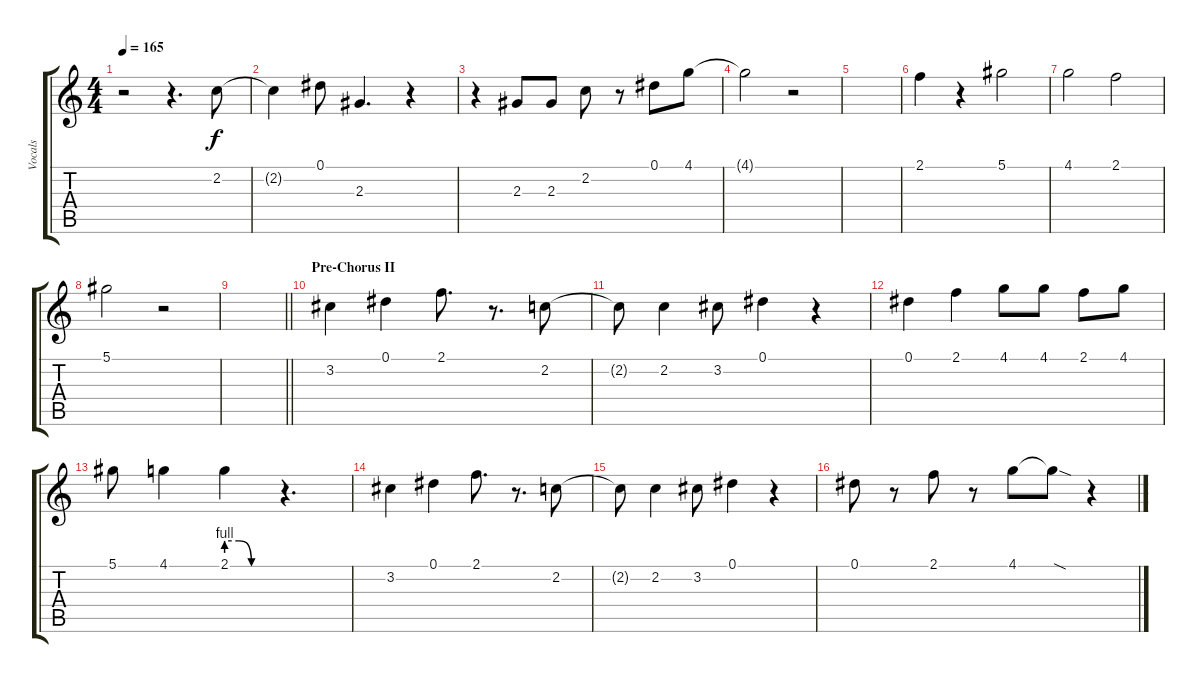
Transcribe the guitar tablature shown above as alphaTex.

\track ("Vocals" "Vocals") {instrument electricguitarclean}
\staff {score tabs}
\tuning (Eb4 Bb3 Gb3 Db3 Ab2 Eb2) {hide}
\ts (4 4)
\tempo 165
\clef g2
\ks c
r.2{dy f} r.4{d} 2.2.8 |
2.2{t}.4 0.1.8 2.3.4{d} r.4 |
r.4 2.3.8 2.3.8 2.2.8 r.8 0.1.8 4.1.8 |
4.1{t}.2 r.2 |
|
2.1.4 r.4 5.1.2 |
4.1.2 2.1.2 |
5.1.2 r.2 |
\barLineRight lightlight
|
\section ("" "Pre-Chorus II")
3.2.4 0.1.4 2.1.8{d} r.8{d} 2.2.8 |
2.2{t}.8 2.2.4 3.2.8 0.1.4 r.4 |
0.1.4 2.1.4 4.1.8 4.1.8 2.1.8 4.1.8 |
5.1.8 4.1.4 2.1{be (custom 0 4 15 4 30 0 60 0)}.4 r.4{d} |
3.2.4 0.1.4 2.1.8{d} r.8{d} 2.2.8 |
2.2{t}.8 2.2.4 3.2.8 0.1.4 r.4 |
0.1.8 r.8 2.1.8 r.8 4.1.8 4.1{sod t}.8 r.4
